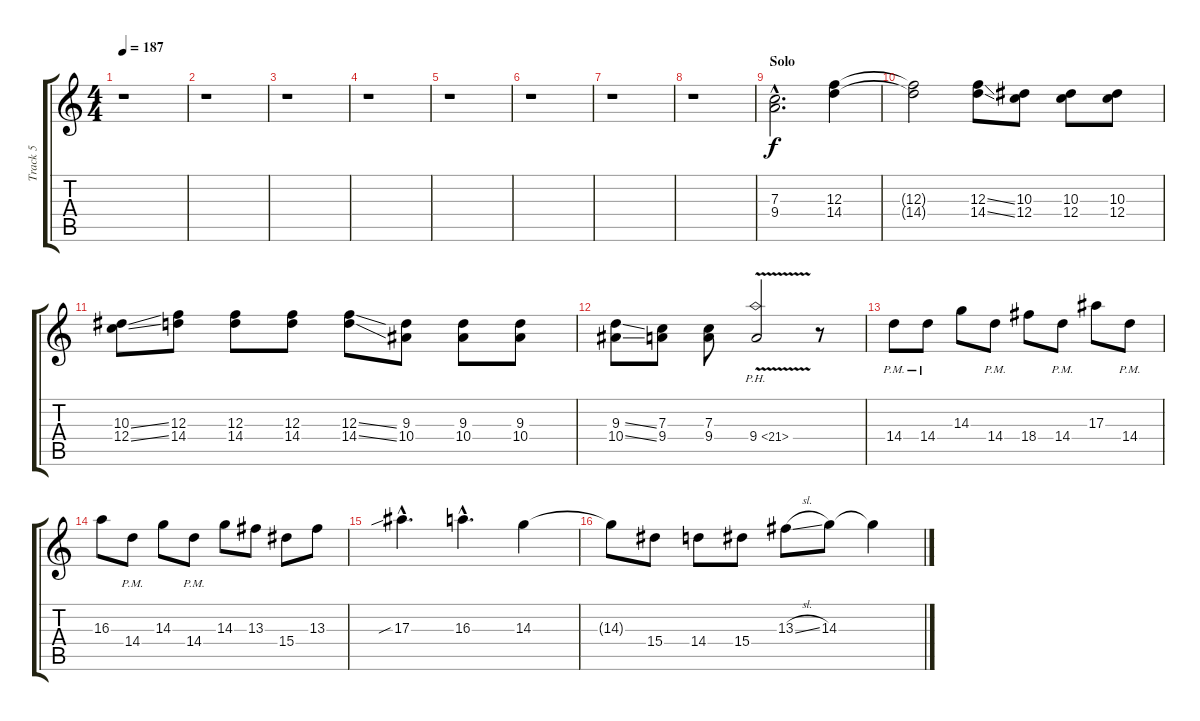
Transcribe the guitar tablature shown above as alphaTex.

\track ("Track 5" "Track 5") {instrument distortionguitar}
\staff {score tabs}
\tuning (D4 A3 F3 C3 G2 D2) {hide}
\ts (4 4)
\tempo 187
\clef g2
\ks c
r.1{dy f} |
r.1 |
r.1 |
r.1 |
r.1 |
r.1 |
r.1 |
r.1 |
\section ("" "Solo")
(7.3{hac} 9.4{hac}).2{d} (12.3 14.4).4 |
(12.3{t} 14.4{t}).2 (12.3{ss} 14.4{ss}).8 (10.3 12.4).8 (10.3 12.4).8 (10.3 12.4).8 |
(10.3{ss} 12.4{ss}).8 (12.3 14.4).8 (12.3 14.4).8 (12.3 14.4).8 (12.3{ss} 14.4{ss}).8 (9.3 10.4).8 (9.3 10.4).8 (9.3 10.4).8 |
(9.3{ss} 10.4{ss}).8 (7.3 9.4).8 (7.3 9.4).8 9.4{ph 12 v}.2{instrument guitarharmonics} r.8{instrument distortionguitar} |
14.4{pm}.8 14.4{pm}.8 14.3.8 14.4{pm}.8 18.4.8 14.4{pm}.8 17.3.8 14.4{pm}.8 |
16.3.8 14.4{pm}.8 14.3.8 14.4{pm}.8 14.3.8 13.3.8 15.4.8 13.3.8 |
17.3{sib hac}.4{d} 16.3{hac}.4{d} 14.3.4 |
14.3{t}.8 15.4.8 14.4.8 15.4.8 13.3{sl}.8 14.3.8 14.3{t}.4
